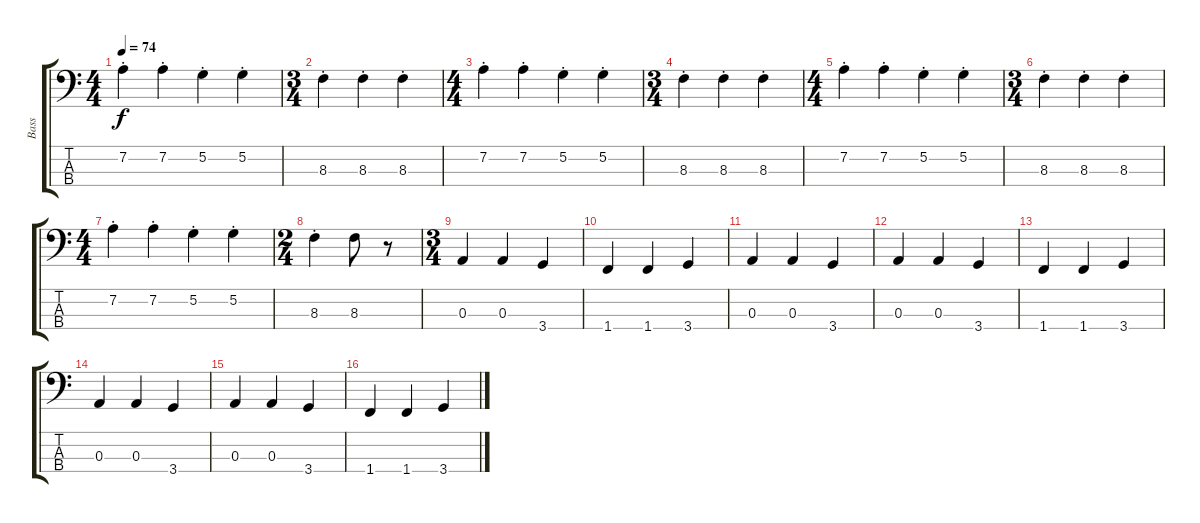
\track ("Bass" "Bass") {instrument electricbassfinger}
\staff {score tabs}
\tuning (G2 D2 A1 E1) {hide}
\ts (4 4)
\tempo 74
\clef f4
\ks c
7.2{st}.4{dy f} 7.2{st}.4 5.2{st}.4 5.2{st}.4 |
\ts (3 4)
8.3{st}.4 8.3{st}.4 8.3{st}.4 |
\ts (4 4)
7.2{st}.4 7.2{st}.4 5.2{st}.4 5.2{st}.4 |
\ts (3 4)
8.3{st}.4 8.3{st}.4 8.3{st}.4 |
\ts (4 4)
7.2{st}.4 7.2{st}.4 5.2{st}.4 5.2{st}.4 |
\ts (3 4)
8.3{st}.4 8.3{st}.4 8.3{st}.4 |
\ts (4 4)
7.2{st}.4 7.2{st}.4 5.2{st}.4 5.2{st}.4 |
\ts (2 4)
8.3{st}.4 8.3.8 r.8 |
\ts (3 4)
0.3.4 0.3.4 3.4.4 |
1.4.4 1.4.4 3.4.4 |
0.3.4 0.3.4 3.4.4 |
0.3.4 0.3.4 3.4.4 |
1.4.4 1.4.4 3.4.4 |
0.3.4 0.3.4 3.4.4 |
0.3.4 0.3.4 3.4.4 |
1.4.4 1.4.4 3.4.4
